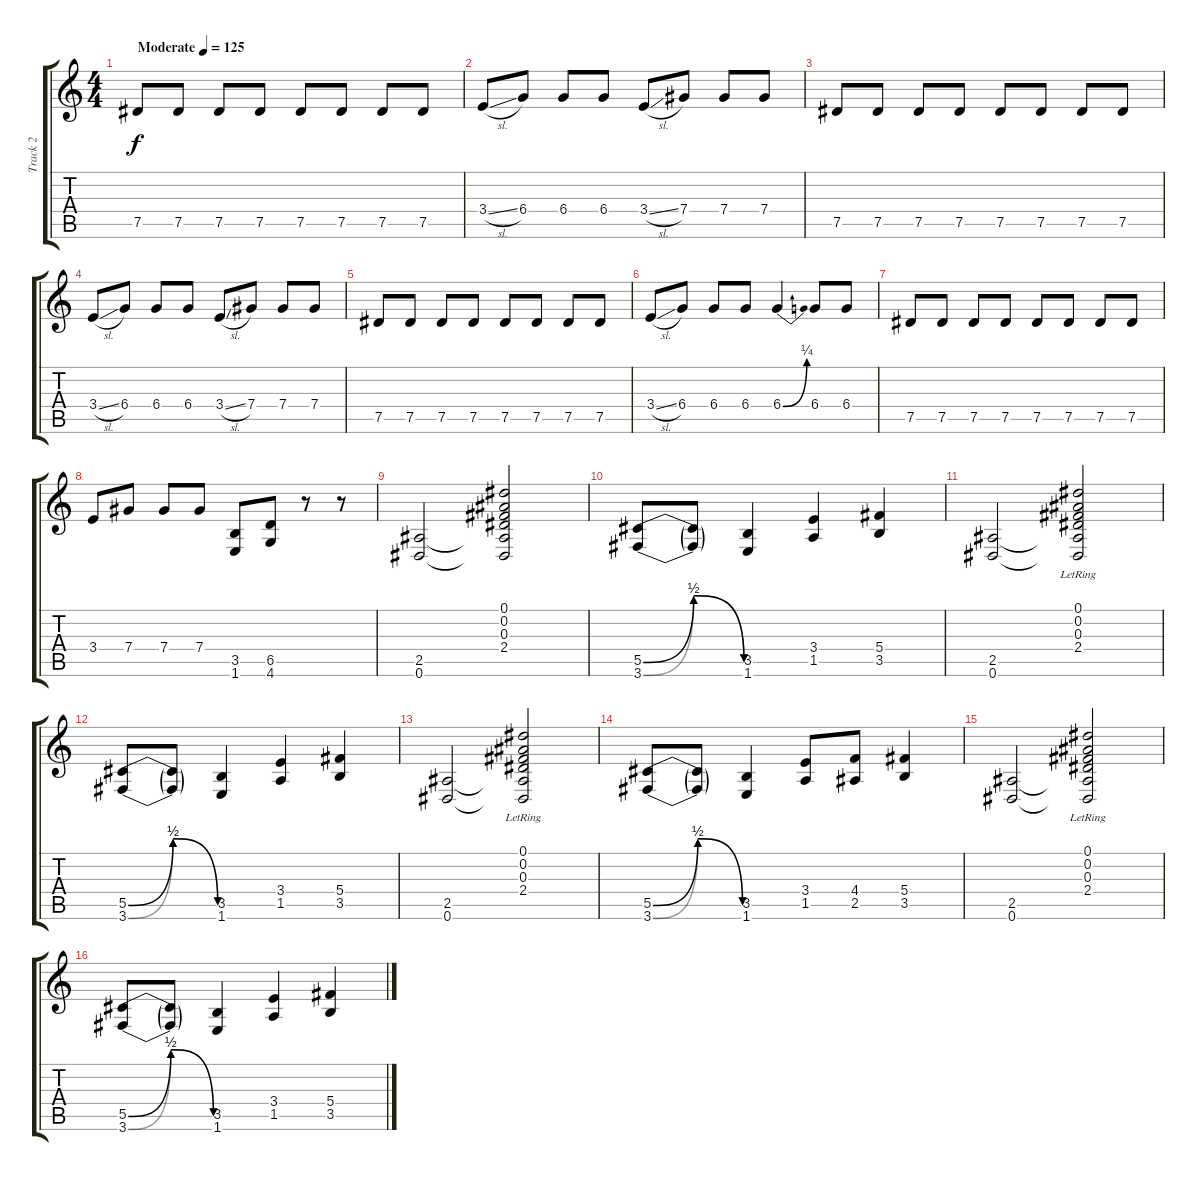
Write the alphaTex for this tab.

\track ("Track 2" "Track 2") {instrument overdrivenguitar}
\staff {score tabs}
\tuning (Eb4 Bb3 Gb3 Db3 Ab2 Eb2) {hide}
\ts (4 4)
\tempo (125 "Moderate")
\clef g2
\ks c
7.5.8{dy f instrument overdrivenguitar} 7.5.8 7.5.8 7.5.8 7.5.8 7.5.8 7.5.8 7.5.8 |
3.4{sl}.8 6.4.8 6.4.8 6.4.8 3.4{sl}.8 7.4.8 7.4.8 7.4.8 |
7.5.8 7.5.8 7.5.8 7.5.8 7.5.8 7.5.8 7.5.8 7.5.8 |
3.4{sl}.8 6.4.8 6.4.8 6.4.8 3.4{sl}.8 7.4.8 7.4.8 7.4.8 |
7.5.8 7.5.8 7.5.8 7.5.8 7.5.8 7.5.8 7.5.8 7.5.8 |
3.4{sl}.8 6.4.8 6.4.8 6.4.8 6.4{be (bend 0 0 60 1)}.4 6.4.8 6.4.8 |
7.5.8 7.5.8 7.5.8 7.5.8 7.5.8 7.5.8 7.5.8 7.5.8 |
3.4.8 7.4.8 7.4.8 7.4.8 (3.5 1.6).8 (6.5 4.6).8 r.8 r.8 |
(2.5 0.6).2 (0.1 0.2 0.3 2.4 2.5{t} 0.6{t}).2 |
(5.5{be (bendrelease 0 0 15 2 30 2 60 0)} 3.6{be (bendrelease 0 0 15 2 30 2 60 0)}).8 (5.5{t} 3.6{t}).8 (3.5 1.6).4 (3.4 1.5).4 (5.4 3.5).4 |
(2.5 0.6).2 (0.1{lr} 0.2{lr} 0.3{lr} 2.4{lr} 2.5{t} 0.6{t}).2 |
(5.5{be (bendrelease 0 0 30 2 30 2 60 0)} 3.6{be (bendrelease 0 0 30 2 30 2 60 0)}).8 (5.5{t} 3.6{t}).8 (3.5 1.6).4 (3.4 1.5).4 (5.4 3.5).4 |
(2.5 0.6).2 (0.1{lr} 0.2{lr} 0.3{lr} 2.4{lr} 2.5{t} 0.6{t}).2 |
(5.5{be (bendrelease 0 0 30 2 30 2 60 0)} 3.6{be (bendrelease 0 0 30 2 30 2 60 0)}).8 (5.5{t} 3.6{t}).8 (3.5 1.6).4 (3.4 1.5).8 (4.4 2.5).8 (5.4 3.5).4 |
(2.5 0.6).2 (0.1{lr} 0.2{lr} 0.3{lr} 2.4{lr} 2.5{t} 0.6{t}).2 |
(5.5{be (bendrelease 0 0 30 2 30 2 60 0)} 3.6{be (bendrelease 0 0 30 2 30 2 60 0)}).8 (5.5{t} 3.6{t}).8 (3.5 1.6).4 (3.4 1.5).4 (5.4 3.5).4
